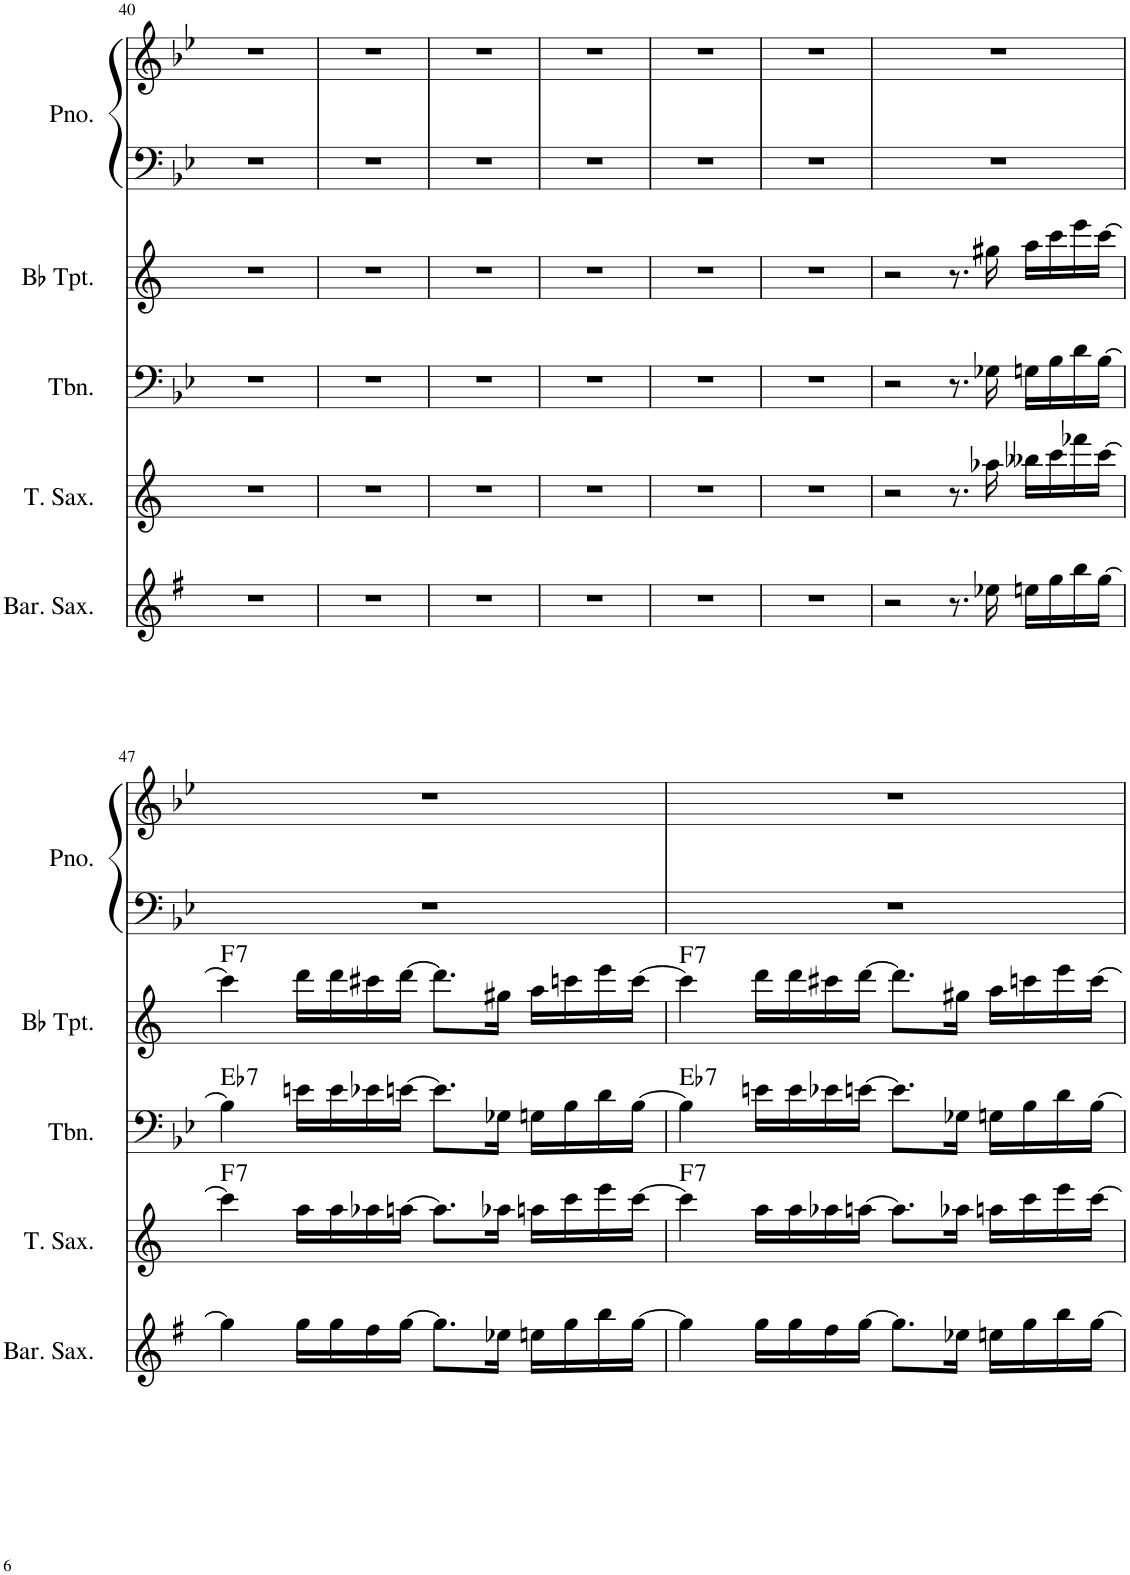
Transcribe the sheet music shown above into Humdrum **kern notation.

**kern	**kern	**harte	**kern	**harte	**kern	**harte	**kern	**kern
*part5	*part4	*part4	*part3	*part3	*part2	*part2	*part1	*part1
*staff6	*staff5	*	*staff4	*	*staff3	*	*staff2	*staff1
*I"Baritone Saxophone	*I"Tenor Saxophone	*	*I"Trombone	*	*I"Bb Trumpet	*	*I"Piano	*
*I'Bar. Sax.	*I'T. Sax.	*	*I'Tbn.	*	*I'Bb Tpt.	*	*I'Pno.	*
!!LO:PB:g=z
*clefG2	*clefG2	*	*clefF4	*	*clefG2	*	*clefF4	*clefG2
*Trd12c21	*Trd8c14	*	*	*	*Trd1c2	*	*	*
*k[f#]	*k[]	*	*k[b-e-]	*	*k[]	*	*k[b-e-]	*k[b-e-]
*M4/4	*M4/4	*	*M4/4	*	*M4/4	*	*M4/4	*M4/4
=40	=40	=40	=40	=40	=40	=40	=40	=40
1r	1r	.	1r	.	1r	.	1r	1r
=41	=41	=41	=41	=41	=41	=41	=41	=41
1r	1r	.	1r	.	1r	.	1r	1r
=42	=42	=42	=42	=42	=42	=42	=42	=42
1r	1r	.	1r	.	1r	.	1r	1r
=43	=43	=43	=43	=43	=43	=43	=43	=43
1r	1r	.	1r	.	1r	.	1r	1r
=44	=44	=44	=44	=44	=44	=44	=44	=44
1r	1r	.	1r	.	1r	.	1r	1r
=45	=45	=45	=45	=45	=45	=45	=45	=45
1r	1r	.	1r	.	1r	.	1r	1r
=46	=46	=46	=46	=46	=46	=46	=46	=46
2r	2r	.	2r	.	2r	.	1r	1r
8.r	8.r	.	8.r	.	8.r	.	.	.
16ee-X\	16aa-X\	.	16G-X\	.	16gg#X\	.	.	.
16een\LL	16bb--X\LL	.	16Gn\LL	.	16aa\LL	.	.	.
16gg\	16ccc\	.	16B-\	.	16ccc\	.	.	.
16bb\	16fff-X\	.	16d\	.	16eee\	.	.	.
[16gg\JJ	[16ccc\JJ	.	[16B-\JJ	.	[16ccc\JJ	.	.	.
!!LO:LB:g=z
=47	=47	=47	=47	=47	=47	=47	=47	=47
!	!	!LO:H:kt=7	!	!LO:H:kt=7	!	!LO:H:kt=7	!	!
4gg\]	4ccc\]	F:7	4B-\]	Eb:7	4ccc\]	F:7	1r	1r
16gg\LL	16aa\LL	.	16en\LL	.	16ddd\LL	.	.	.
16gg\	16aa\	.	16e\	.	16ddd\	.	.	.
16ff#\	16aa-X\	.	16e-X\	.	16ccc#X\	.	.	.
[16gg\JJ	[16aan\JJ	.	[16en\JJ	.	[16ddd\JJ	.	.	.
8.gg\L]	8.aa\L]	.	8.e\L]	.	8.ddd\L]	.	.	.
16ee-X\Jk	16aa-X\Jk	.	16G-X\Jk	.	16gg#X\Jk	.	.	.
16een\LL	16aan\LL	.	16Gn\LL	.	16aa\LL	.	.	.
16gg\	16ccc\	.	16B-\	.	16cccn\	.	.	.
16bb\	16eee\	.	16d\	.	16eee\	.	.	.
[16gg\JJ	[16ccc\JJ	.	[16B-\JJ	.	[16ccc\JJ	.	.	.
=48	=48	=48	=48	=48	=48	=48	=48	=48
!	!	!LO:H:kt=7	!	!LO:H:kt=7	!	!LO:H:kt=7	!	!
4gg\]	4ccc\]	F:7	4B-\]	Eb:7	4ccc\]	F:7	1r	1r
16gg\LL	16aa\LL	.	16en\LL	.	16ddd\LL	.	.	.
16gg\	16aa\	.	16e\	.	16ddd\	.	.	.
16ff#\	16aa-X\	.	16e-X\	.	16ccc#X\	.	.	.
[16gg\JJ	[16aan\JJ	.	[16en\JJ	.	[16ddd\JJ	.	.	.
8.gg\L]	8.aa\L]	.	8.e\L]	.	8.ddd\L]	.	.	.
16ee-X\Jk	16aa-X\Jk	.	16G-X\Jk	.	16gg#X\Jk	.	.	.
16een\LL	16aan\LL	.	16Gn\LL	.	16aa\LL	.	.	.
16gg\	16ccc\	.	16B-\	.	16cccn\	.	.	.
16bb\	16eee\	.	16d\	.	16eee\	.	.	.
[16gg\JJ	[16ccc\JJ	.	[16B-\JJ	.	[16ccc\JJ	.	.	.
=	=	=	=	=	=	=	=	=
*-	*-	*-	*-	*-	*-	*-	*-	*-
